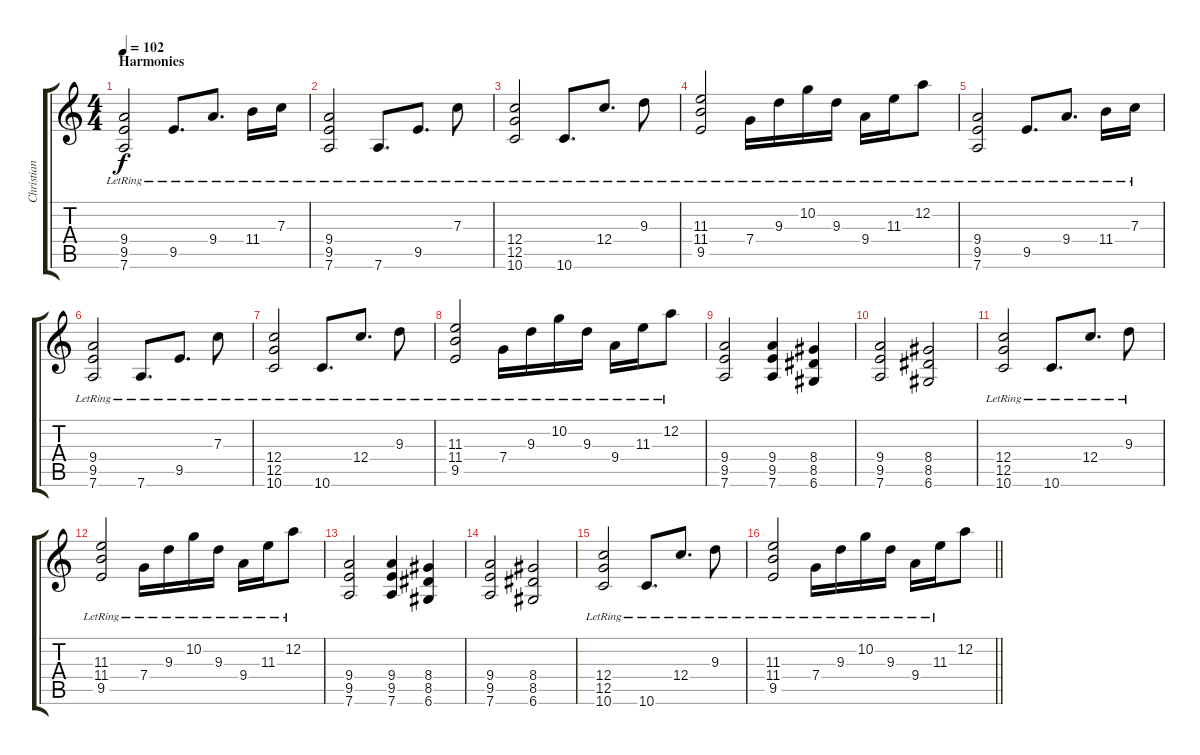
\track ("Christian" "Christian") {instrument distortionguitar}
\staff {score tabs}
\tuning (D4 A3 F3 C3 G2 D2) {hide}
\ts (4 4)
\section ("" "Harmonies")
\tempo 102
\clef g2
\ks c
(9.4{lr} 9.5{lr} 7.6{lr}).2{dy f} 9.5{lr}.8{d} 9.4{lr}.8{d} 11.4{lr}.16 7.3{lr}.16 |
(9.4{lr} 9.5{lr} 7.6{lr}).2 7.6{lr}.8{d} 9.5{lr}.8{d} 7.3{lr}.8 |
(12.4{lr} 12.5{lr} 10.6{lr}).2 10.6{lr}.8{d} 12.4{lr}.8{d} 9.3{lr}.8 |
(11.3{lr} 11.4{lr} 9.5{lr}).2 7.4{lr}.16 9.3{lr}.16 10.2{lr}.16 9.3{lr}.16 9.4{lr}.16 11.3{lr}.16 12.2{lr}.8 |
(9.4{lr} 9.5{lr} 7.6{lr}).2 9.5{lr}.8{d} 9.4{lr}.8{d} 11.4{lr}.16 7.3{lr}.16 |
(9.4{lr} 9.5{lr} 7.6{lr}).2 7.6{lr}.8{d} 9.5{lr}.8{d} 7.3{lr}.8 |
(12.4{lr} 12.5{lr} 10.6{lr}).2 10.6{lr}.8{d} 12.4{lr}.8{d} 9.3{lr}.8 |
(11.3{lr} 11.4{lr} 9.5{lr}).2 7.4{lr}.16 9.3{lr}.16 10.2{lr}.16 9.3{lr}.16 9.4{lr}.16 11.3{lr}.16 12.2{lr}.8 |
(9.4 9.5 7.6).2 (9.4 9.5 7.6).4 (8.4 8.5 6.6).4 |
(9.4 9.5 7.6).2 (8.4 8.5 6.6).2 |
(12.4{lr} 12.5{lr} 10.6{lr}).2 10.6{lr}.8{d} 12.4{lr}.8{d} 9.3{lr}.8 |
(11.3{lr} 11.4{lr} 9.5{lr}).2 7.4{lr}.16 9.3{lr}.16 10.2{lr}.16 9.3{lr}.16 9.4{lr}.16 11.3{lr}.16 12.2{lr}.8 |
(9.4 9.5 7.6).2 (9.4 9.5 7.6).4 (8.4 8.5 6.6).4 |
(9.4 9.5 7.6).2 (8.4 8.5 6.6).2 |
(12.4{lr} 12.5{lr} 10.6{lr}).2 10.6{lr}.8{d} 12.4{lr}.8{d} 9.3{lr}.8 |
\barLineRight lightlight
(11.3{lr} 11.4{lr} 9.5{lr}).2 7.4{lr}.16 9.3{lr}.16 10.2{lr}.16 9.3{lr}.16 9.4{lr}.16 11.3{lr}.16 12.2.8
